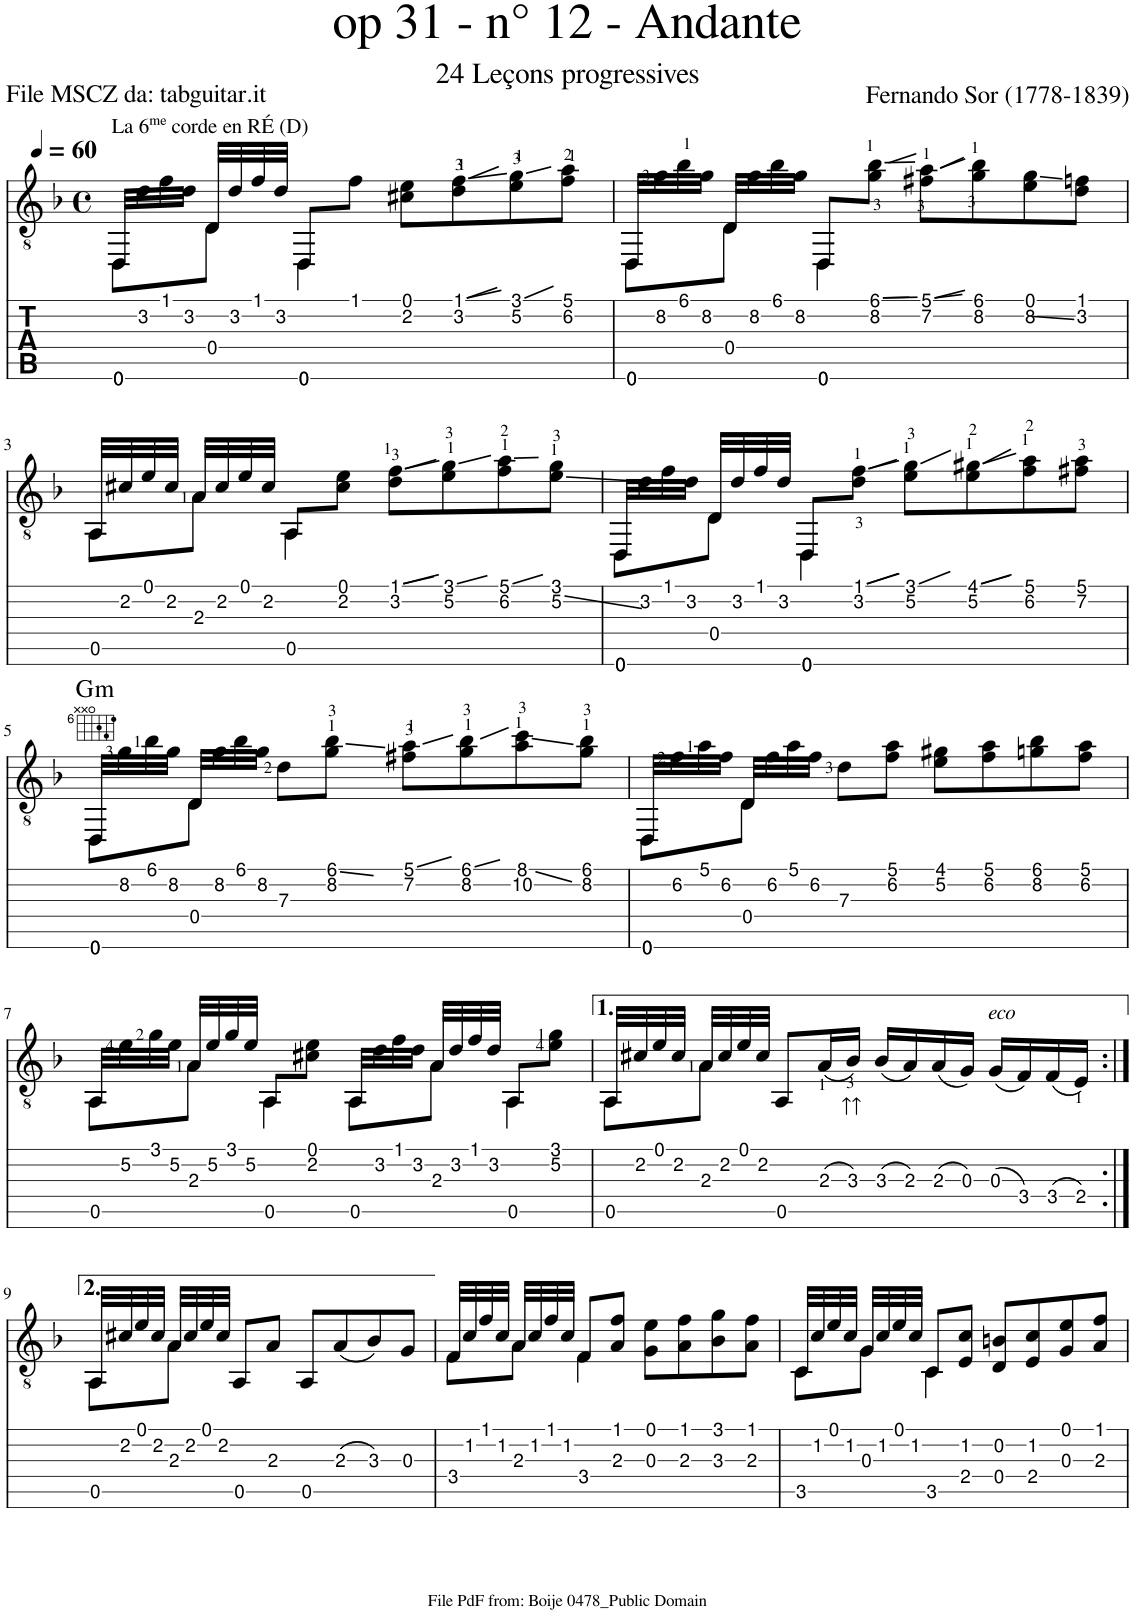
**kern	**kern	**harte
*part1	*part1	*part1
*staff2	*staff1	*
*I"Guitar	*	*
*I'Guit.	*	*
*stria6	*	*
*	*clefGv2	*
*k[b-]	*k[b-]	*
*M4/4	*M4/4	*
*met(c)	*met(c)	*
*MM60	*MM60	*
=1	=1	=1
*^	*^	*
!	!	!LO:TX:a:t=La 6ᵐᵉ corde en RÉ (D)	!	!
32DDLLL	8DDL	32DD/LLL	8DD\L	.
32d	.	32d\	.	.
32f	.	32f\	.	.
32dJJ	.	32d\JJJ	.	.
32DLL	8DJ	32D/LLL	8D\J	.
32d	.	32d/	.	.
32f	.	32f/	.	.
32dJJJ	.	32d/JJJ	.	.
8DDL	4DD	8DD/L	4DD\	.
8fJ	.	8f\J	.	.
8c#\ 8e\L	2ryy	8c#X\ 8e\L	2ryy	.
8d\ 8f\J	.	8d\ 8f\	.	.
8e\ 8g\L	.	8e\ 8g\	.	.
8f\ 8a\J	.	8f\ 8a\J	.	.
=2	=2	=2	=2	=2
32DDLLL	8DDL	32DD/LLL	8DD\L	.
32g	.	32g\	.	.
32b-	.	32b-\	.	.
32gJJ	.	32g\JJJ	.	.
32DLL	8DJ	32D/LLL	8D\J	.
32g	.	32g\	.	.
32b-	.	32b-\	.	.
32gJJJ	.	32g\JJJ	.	.
8DDL	4DD	8DD/L	4DD\	.
8g\ 8b-\J	.	8g\ 8b-\J	.	.
8f#\ 8a\L	2ryy	8f#X\ 8a\L	2ryy	.
8g\ 8b-\J	.	8g\ 8b-\	.	.
8g\ 8e\L	.	8e\ 8g\	.	.
8d\ 8f\J	.	8d\ 8fn\J	.	.
!!LO:LB:g=z	!!
=3	=3	=3	=3	=3
32AALLL	8AAL	32AA/LLL	8AA\L	.
32c#	.	32c#X/	.	.
32e	.	32e/	.	.
32c#JJ	.	32c#/JJJ	.	.
32ALL	8AJ	32A/LLL	8A\J	.
32c#	.	32c#/	.	.
32e	.	32e/	.	.
32c#JJJ	.	32c#/JJJ	.	.
8AAL	4AA	8AA/L	4AA\	.
8c#\ 8e\J	.	8c#\ 8e\J	.	.
8d\ 8f\L	2ryy	8d\ 8f\L	2ryy	.
8e\ 8g\J	.	8e\ 8g\	.	.
8f\ 8a\L	.	8f\ 8a\	.	.
8e\ 8g\J	.	8e\ 8g\J	.	.
=4	=4	=4	=4	=4
32DDLLL	8DDL	32DD/LLL	8DD\L	.
32d	.	32d\	.	.
32f	.	32f\	.	.
32dJJ	.	32d\JJJ	.	.
32DLL	8DJ	32D/LLL	8D\J	.
32d	.	32d/	.	.
32f	.	32f/	.	.
32dJJJ	.	32d/JJJ	.	.
8DDL	4DD	8DD/L	4DD\	.
8d\ 8f\J	.	8d\ 8f\J	.	.
8e\ 8g\L	2ryy	8e\ 8g\L	2ryy	.
8e\ 8g#\J	.	8e\ 8g#X\	.	.
8f\ 8a\L	.	8f\ 8a\	.	.
8f#\ 8a\J	.	8f#X\ 8a\J	.	.
!!LO:LB:g=z	!!
=5	=5	=5	=5	=5
!	!	!	!	!LO:H:kt=m
32DDLLL	8DDL	32DD/LLL	8DD\L	G:min
32g	.	32g\	.	.
32b-	.	32b-\	.	.
32gJJ	.	32g\JJJ	.	.
32DLL	8DJ	32D/LLL	8D\J	.
32g	.	32g\	.	.
32b-	.	32b-\	.	.
32gJJJ	.	32g\JJJ	.	.
8dL	2.ryy	8d\L	2.ryy	.
8g\ 8b-\J	.	8g\ 8b-\J	.	.
8f#\ 8a\L	.	8f#X\ 8a\L	.	.
8g\ 8b-\J	.	8g\ 8b-\	.	.
8a\ 8cc\L	.	8a\ 8cc\	.	.
8g\ 8b-\J	.	8g\ 8b-\J	.	.
=6	=6	=6	=6	=6
32DDLLL	8DDL	32DD/LLL	8DD\L	.
32f	.	32f\	.	.
32a	.	32a\	.	.
32fJJ	.	32f\JJJ	.	.
32DLL	8DJ	32D/LLL	8D\J	.
32f	.	32f\	.	.
32a	.	32a\	.	.
32fJJJ	.	32f\JJJ	.	.
8dL	2.ryy	8d\L	2.ryy	.
8f\ 8a\J	.	8f\ 8a\J	.	.
8e\ 8g#\L	.	8e\ 8g#X\L	.	.
8f\ 8a\J	.	8f\ 8a\	.	.
8g\ 8b-\L	.	8gn\ 8b-\	.	.
8f\ 8a\J	.	8f\ 8a\J	.	.
!!LO:LB:g=z	!!
=7	=7	=7	=7	=7
32AALLL	8AAL	32AA/LLL	8AA\L	.
32e	.	32e\	.	.
32g	.	32g\	.	.
32eJJ	.	32e\JJJ	.	.
32ALL	8AJ	32A/LLL	8A\J	.
32e	.	32e/	.	.
32g	.	32g/	.	.
32eJJJ	.	32e/JJJ	.	.
8AAL	4AA	8AA/L	4AA\	.
8c#\ 8e\J	.	8c#X\ 8e\J	.	.
32AALLL	8AAL	32AA/LLL	8AA\L	.
32d	.	32d\	.	.
32f	.	32f\	.	.
32dJJ	.	32d\JJJ	.	.
32ALL	8AJ	32A/LLL	8A\J	.
32d	.	32d/	.	.
32f	.	32f/	.	.
32dJJJ	.	32d/JJJ	.	.
8AAL	4AA	8AA/L	4AA\	.
8e\ 8g\J	.	8e\ 8g\J	.	.
=8	=8	=8	=8	=8
32AALLL	8AAL	32AA/LLL	8AA\L	.
32c#	.	32c#X/	.	.
32e	.	32e/	.	.
32c#JJ	.	32c#/JJJ	.	.
32ALL	8AJ	32A/LLL	8A\J	.
32c#	.	32c#/	.	.
32e	.	32e/	.	.
32c#JJJ	.	32c#/JJJ	.	.
8AAL	2.ryy	8AA/L	2.ryy	.
16AL	.	(16A/L	.	.
!	!	!LO:TX:b:t=↑↑	!	!
16B-JJ	.	16B-/JJ)	.	.
16B-LL	.	(16B-/LL	.	.
16AJ	.	16A/)	.	.
16AL	.	(16A/	.	.
16GJJ	.	16G/JJ)	.	.
!	!	!LO:TX:a:i:t=eco	!	!
16GLL	.	(16G/LL	.	.
16FJ	.	16F/)	.	.
16FL	.	(16F/	.	.
16EJJ	.	16E/JJ)	.	.
!!LO:LB:g=z	!!
=9:|!	=9:|!	=9:|!	=9:|!	=9:|!
32AALLL	8AAL	32AA/LLL	8AA\L	.
32c#	.	32c#X/	.	.
32e	.	32e/	.	.
32c#JJ	.	32c#/JJJ	.	.
32ALL	8AJ	32A/LLL	8A\J	.
32c#	.	32c#/	.	.
32e	.	32e/	.	.
32c#JJJ	.	32c#/JJJ	.	.
8AAL	2.ryy	8AA/L	2.ryy	.
8AJ	.	8A/J	.	.
8AAL	.	8AA/L	.	.
8AJ	.	(8A/	.	.
8B-L	.	8B-/)	.	.
8GJ	.	8G/J	.	.
=10	=10	=10	=10	=10
32FLLL	8FL	32F/LLL	8F\L	.
32c	.	32c/	.	.
32f	.	32f/	.	.
32cJJ	.	32c/JJJ	.	.
32ALL	8AJ	32A/LLL	8A\J	.
32c	.	32c/	.	.
32f	.	32f/	.	.
32cJJJ	.	32c/JJJ	.	.
8FL	4F	8F/L	4F\	.
8A\ 8f\J	.	8A/ 8f/J	.	.
8G\ 8e\L	2ryy	8G\ 8e\L	2ryy	.
8A\ 8f\J	.	8A\ 8f\	.	.
8B-\ 8g\L	.	8B-\ 8g\	.	.
8A\ 8f\J	.	8A\ 8f\J	.	.
=11	=11	=11	=11	=11
32CLLL	8CL	32C/LLL	8C\L	.
32c	.	32c/	.	.
32e	.	32e/	.	.
32cJJ	.	32c/JJJ	.	.
32GLL	8GJ	32G/LLL	8G\J	.
32c	.	32c/	.	.
32e	.	32e/	.	.
32cJJJ	.	32c/JJJ	.	.
8CL	4C	8C/L	4C\	.
8E\ 8c\J	.	8E/ 8c/J	.	.
8D\ 8B\L	2ryy	8D/ 8Bn/L	2ryy	.
8E\ 8c\J	.	8E/ 8c/	.	.
8G\ 8e\L	.	8G/ 8e/	.	.
8A\ 8f\J	.	8A/ 8f/J	.	.
*v	*v	*	*	*
*	*v	*v	*
=	=	=
*-	*-	*-
